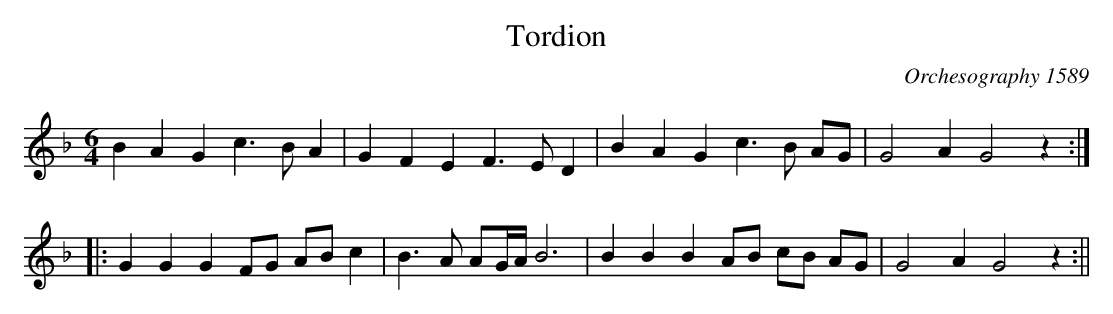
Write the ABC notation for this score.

X:1
T:Tordion
C:Orchesography 1589
L:1/4
M:6/4
K:GDor
BAG c>BA | GFE F>ED | BAG c>B A/G/ | G2A G2z ::
GGG F/G/ A/B/ c | B>A A/G/4A/4 B3 |BBB A/B/ c/B/ A/G/ | G2A G2z :||
